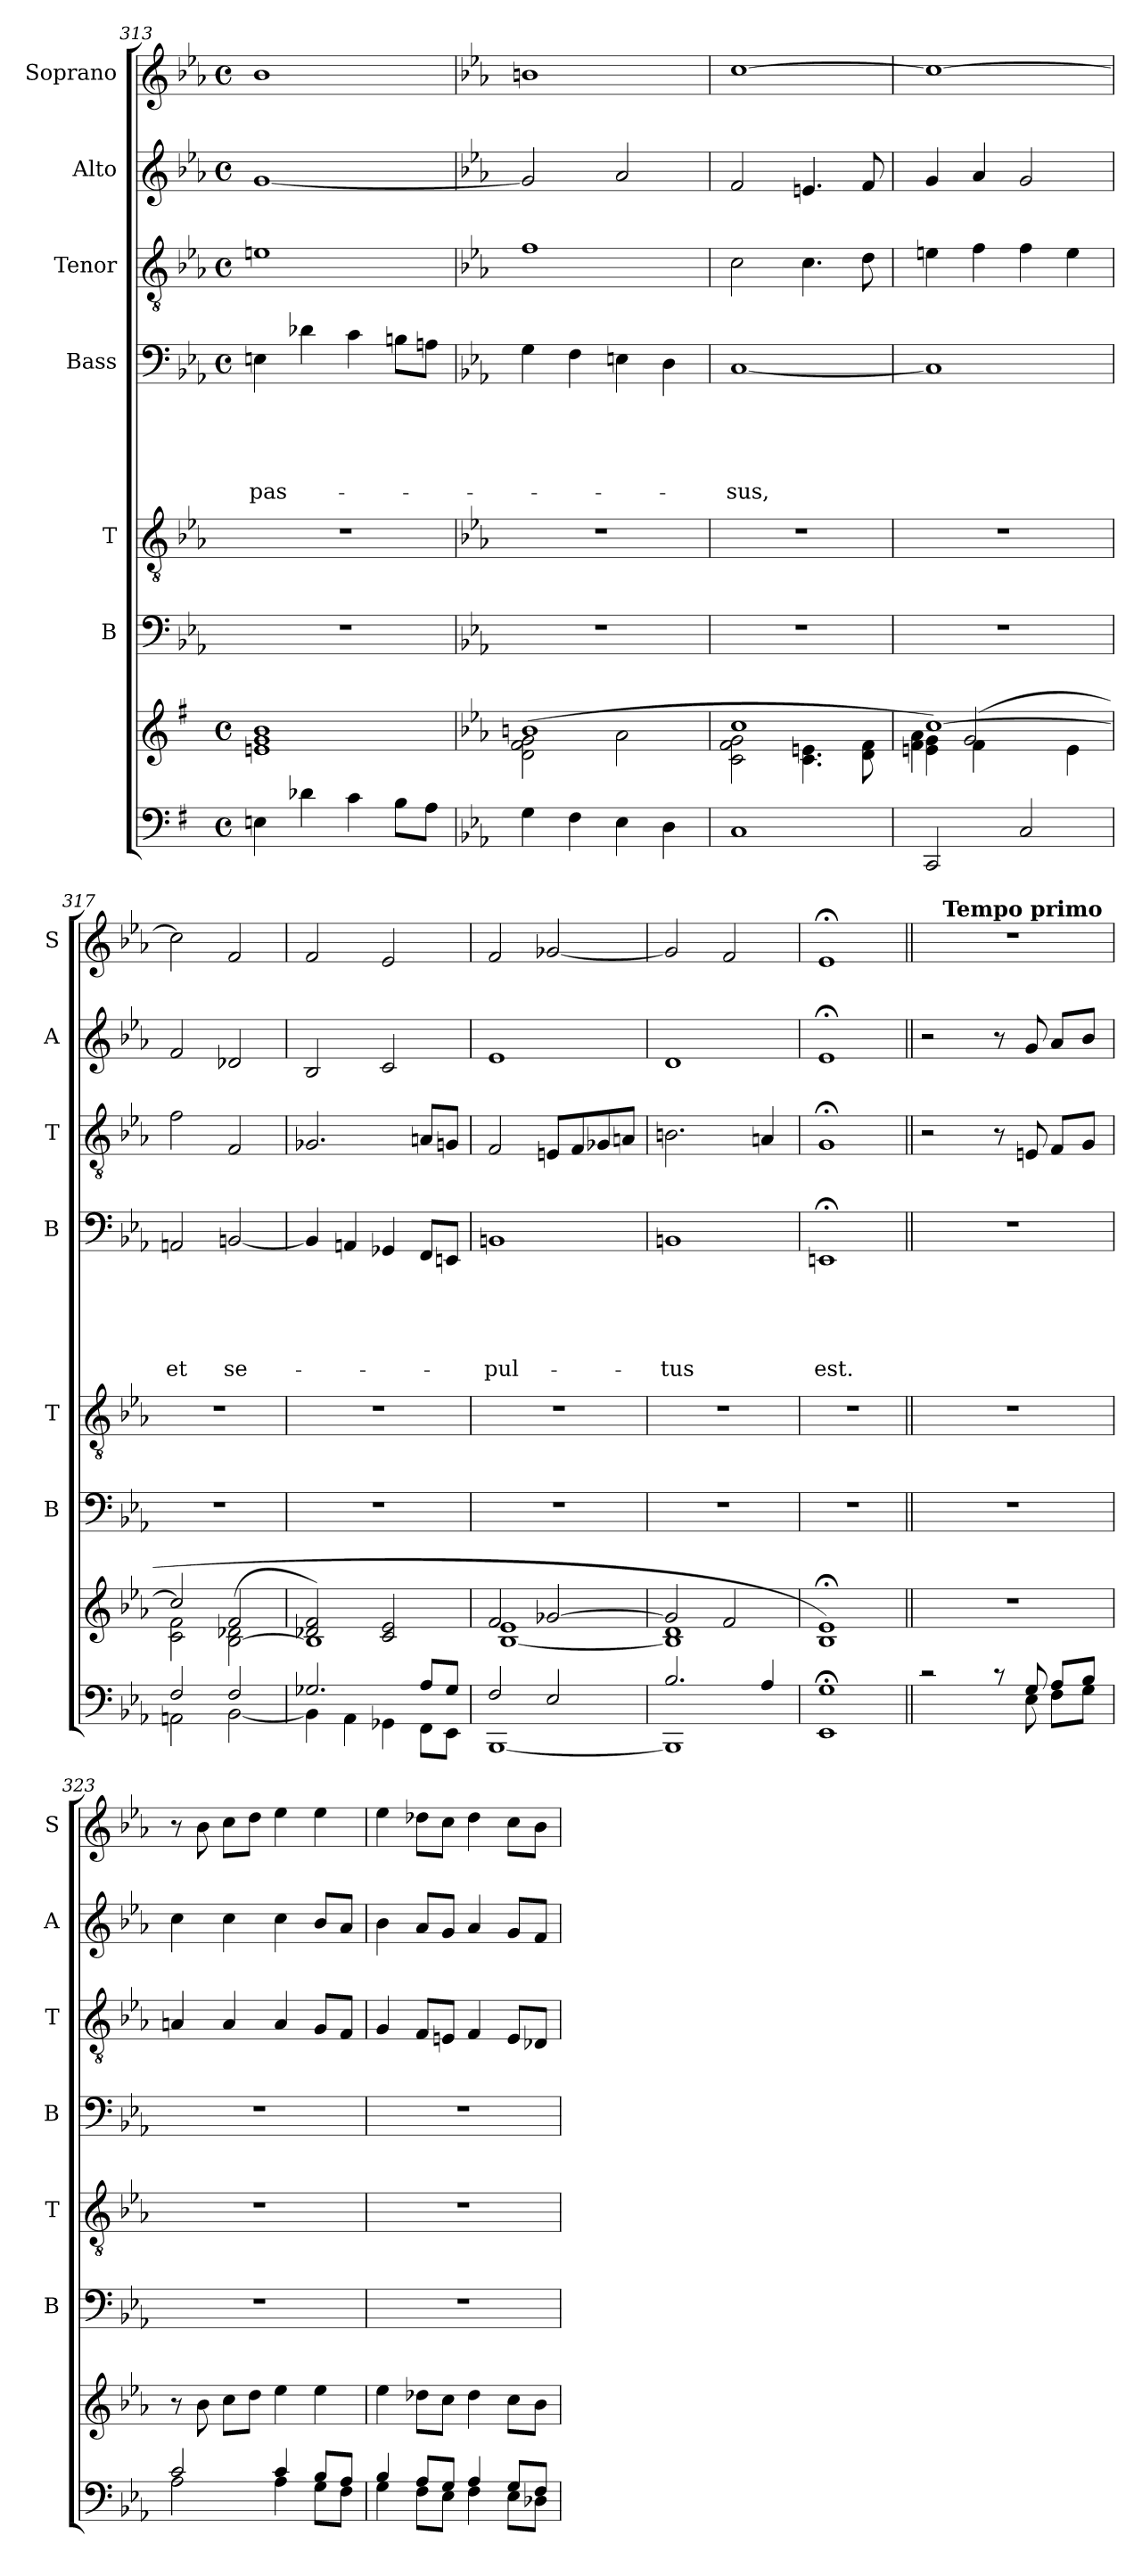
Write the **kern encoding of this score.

**kern	**kern	**kern	**kern	**kern	**text	**text	**text	**text	**text	**kern	**kern	**kern
*part8	*part7	*part6	*part5	*part4	*part4	*part4	*part4	*part4	*part4	*part3	*part2	*part1
*staff8	*staff7	*staff6	*staff5	*staff4	*staff4	*staff4	*staff4	*staff4	*staff4	*staff3	*staff2	*staff1
*	*	*I"B	*I"T	*I"Bass	*	*	*	*	*	*I"Tenor	*I"Alto	*I"Soprano
*	*	*I'B	*I'T	*I'B	*	*	*	*	*	*I'T	*I'A	*I'S
*clefF4	*clefG2	*clefF4	*clefGv2	*clefF4	*	*	*	*	*	*clefGv2	*clefG2	*clefG2
*k[f#]	*k[f#]	*k[b-e-a-]	*k[b-e-a-]	*k[b-e-a-]	*	*	*	*	*	*k[b-e-a-]	*k[b-e-a-]	*k[b-e-a-]
*G:	*G:	*E-:	*E-:	*E-:	*	*	*	*	*	*E-:	*E-:	*E-:
*M4/4	*M4/4	*	*	*M4/4	*	*	*	*	*	*M4/4	*M4/4	*M4/4
*met(c)	*met(c)	*	*	*met(c)	*	*	*	*	*	*met(c)	*met(c)	*met(c)
=313	=313	=313	=313	=313	=313	=313	=313	=313	=313	=313	=313	=313
!	!	!	!	!	!	!	!	!	!LO:LY:b	!	!	!
4En\	1en 1g 1b	1r	1r	4En\	.	.	.	.	pas-	1en	[>1g	1b-
4d-X\	.	.	.	4d-X\	.	.	.	.	.	.	.	.
4c\	.	.	.	4c\	.	.	.	.	.	.	.	.
8B\L	.	.	.	8B\L	.	.	.	.	.	.	.	.
8A\J	.	.	.	8A\J	.	.	.	.	.	.	.	.
!!LO:PB:g=z
=314	=314	=314	=314	=314	=314	=314	=314	=314	=314	=314	=314	=314
*k[b-e-a-]	*k[b-e-a-]	*	*	*	*	*	*	*	*	*	*	*
*E-:	*E-:	*	*	*	*	*	*	*	*	*	*	*
*	*^	*	*	*	*	*	*	*	*	*	*	*
4G\	1bn	(<2d\ 2f\ 2g\	1r	1r	4G\	.	.	.	.	.	1f	2g/]	1bn
4F\	.	.	.	.	4F\	.	.	.	.	.	.	.	.
4E-\	.	2a-\	.	.	4E\	.	.	.	.	.	.	2a-/	.
4D\	.	.	.	.	4D\	.	.	.	.	.	.	.	.
=315	=315	=315	=315	=315	=315	=315	=315	=315	=315	=315	=315	=315	=315
!	!	!	!	!	!	!	!	!	!	!LO:LY:b	!	!	!
1C	1cc	2c\ 2f\ 2g\	1r	1r	[<1C	.	.	.	.	-sus,	2c\	2f/	[>1cc
.	.	4.c\ 4.en\	.	.	.	.	.	.	.	.	4.c\	4.en/	.
.	.	8d\ 8f\	.	.	.	.	.	.	.	.	8d\	8f/	.
=316	=316	=316	=316	=316	=316	=316	=316	=316	=316	=316	=316	=316	=316
*	*	*^	*	*	*	*	*	*	*	*	*	*	*
2CC/	4en\ 4g\	4f\ 4a-\	[>1cc)	1r	1r	1C]	.	.	.	.	.	4en\	4g/	1cc_
.	(4f\	2g/	.	.	.	.	.	.	.	.	.	4f\	4a-/	.
2C/	2ryy	.	.	.	.	.	.	.	.	.	.	4f\	2g/	.
.	.	4e\	.	.	.	.	.	.	.	.	.	4e\	.	.
*	*	*v	*v	*	*	*	*	*	*	*	*	*	*	*
=317	=317	=317	=317	=317	=317	=317	=317	=317	=317	=317	=317	=317	=317
*^	*	*	*	*	*	*	*	*	*	*	*	*	*
!	!	!	!	!	!	!	!	!	!	!	!LO:LY:b	!	!	!
2F/	2AAn\	2c\ 2f\	2cc/]	1r	1r	2AAn/	.	.	.	.	et	2f\	2f/	2cc\]
!	!	!	!	!	!	!	!	!	!	!	!LO:LY:b	!	!	!
2F/	[<2BB-\	(<[<2B-\ 2d-X\	2f/	.	.	[<2BB/	.	.	.	.	se-	2F/	2d-X/	2f/
=318	=318	=318	=318	=318	=318	=318	=318	=318	=318	=318	=318	=318	=318	=318
2.G-X/	4BB-\]	2d-X/ 2f/)	(1B-]	1r	1r	4BB/]	.	.	.	.	.	2.G-X/	2B-/	2f/
.	4AA-\	.	.	.	.	4AA/	.	.	.	.	.	.	.	.
.	4GG-X\	2c/ 2e-/	.	.	.	4GG-X/	.	.	.	.	.	.	2c/	2e-/
8A-/L	8FF\L	.	.	.	.	8FF/L	.	.	.	.	.	8A/L	.	.
8G-/J	8EE-\J	.	.	.	.	8EE/J	.	.	.	.	.	8G/J	.	.
!!LO:PB:g=z
=319	=319	=319	=319	=319	=319	=319	=319	=319	=319	=319	=319	=319	=319	=319
!	!	!	!	!	!	!	!	!	!	!	!LO:LY:b	!	!	!
2F/	[<1BBB-	2f/	[<1B- 1e-	1r	1r	1BB	.	.	.	.	-pul-	2F/	1e-	2f/
2E-/	.	[>2g-X/	.	.	.	.	.	.	.	.	.	8E/L	.	[<2g-X/
.	.	.	.	.	.	.	.	.	.	.	.	8F/	.	.
.	.	.	.	.	.	.	.	.	.	.	.	8G-X/	.	.
.	.	.	.	.	.	.	.	.	.	.	.	8A/J	.	.
=320	=320	=320	=320	=320	=320	=320	=320	=320	=320	=320	=320	=320	=320	=320
!	!	!	!	!	!	!	!	!	!	!	!LO:LY:b	!	!	!
2.B-/	1BBB-]	2g-/]	(<1B-] 1d	1r	1r	1BB	.	.	.	.	-tus	2.B\	1d	2g-/]
.	.	2f/	.	.	.	.	.	.	.	.	.	.	.	2f/
4A-/	.	.	.	.	.	.	.	.	.	.	.	4A/	.	.
*v	*v	*	*	*	*	*	*	*	*	*	*	*	*	*
*	*v	*v	*	*	*	*	*	*	*	*	*	*	*
=321	=321	=321	=321	=321	=321	=321	=321	=321	=321	=321	=321	=321
!	!	!	!	!	!	!	!	!	!LO:LY:b	!	!	!
1EE-; 1G;	1B-; 1e-;)	1r	1r	1EE;	.	.	.	.	est.	1G;	1e-;	1e-;
=322||	=322||	=322||	=322||	=322||	=322||	=322||	=322||	=322||	=322||	=322||	=322||	=322||
*^	*	*	*	*	*	*	*	*	*	*	*	*^
2rc	2ryy	1r	1r	1r	1r	.	.	.	.	.	2r	2r	1r	16.ryy
!	!	!	!	!	!	!	!	!	!	!	!	!	!	!LO:TX:a:B:t=Tempo primo
.	.	.	.	.	.	.	.	.	.	.	.	.	.	2ryy
8rc	8ryy	.	.	.	.	.	.	.	.	.	8r	8r	.	.
.	.	.	.	.	.	.	.	.	.	.	.	.	.	4ryy
8G/	8E-\	.	.	.	.	.	.	.	.	.	8E/	8g/	.	.
8A-/L	8F\L	.	.	.	.	.	.	.	.	.	8F/L	8a-/L	.	.
.	.	.	.	.	.	.	.	.	.	.	.	.	.	8ryy
8B-/J	8G\J	.	.	.	.	.	.	.	.	.	8G/J	8b-/J	.	.
.	.	.	.	.	.	.	.	.	.	.	.	.	.	32ryy
*	*	*	*	*	*	*	*	*	*	*	*	*	*v	*v
=323	=323	=323	=323	=323	=323	=323	=323	=323	=323	=323	=323	=323	=323
2c/	2A-\	8r	1r	1r	1r	.	.	.	.	.	4A/	4cc\	8r
.	.	8b-\	.	.	.	.	.	.	.	.	.	.	8b-\
.	.	8cc\L	.	.	.	.	.	.	.	.	4A/	4cc\	8cc\L
.	.	8dd\J	.	.	.	.	.	.	.	.	.	.	8dd\J
4c/	4A-\	4ee-\	.	.	.	.	.	.	.	.	4A/	4cc\	4ee-\
8B-/L	8G\L	4ee-\	.	.	.	.	.	.	.	.	8G/L	8b-/L	4ee-\
8A-/J	8F\J	.	.	.	.	.	.	.	.	.	8F/J	8a-/J	.
!!LO:PB:g=z
=324	=324	=324	=324	=324	=324	=324	=324	=324	=324	=324	=324	=324	=324
4B-/	4G\	4ee-\	1r	1r	1r	.	.	.	.	.	4G/	4b-\	4ee-\
8A-/L	8F\L	8dd-X\L	.	.	.	.	.	.	.	.	8F/L	8a-/L	8dd-X\L
8G/J	8E-\J	8cc\J	.	.	.	.	.	.	.	.	8E/J	8g/J	8cc\J
4A-/	4F\	4dd-\	.	.	.	.	.	.	.	.	4F/	4a-/	4dd-\
8G/L	8E-\L	8cc\L	.	.	.	.	.	.	.	.	8E/L	8g/L	8cc\L
8F/J	8D-X\J	8b-\J	.	.	.	.	.	.	.	.	8D-X/J	8f/J	8b-\J
*v	*v	*	*	*	*	*	*	*	*	*	*	*	*
=	=	=	=	=	=	=	=	=	=	=	=	=
*-	*-	*-	*-	*-	*-	*-	*-	*-	*-	*-	*-	*-
